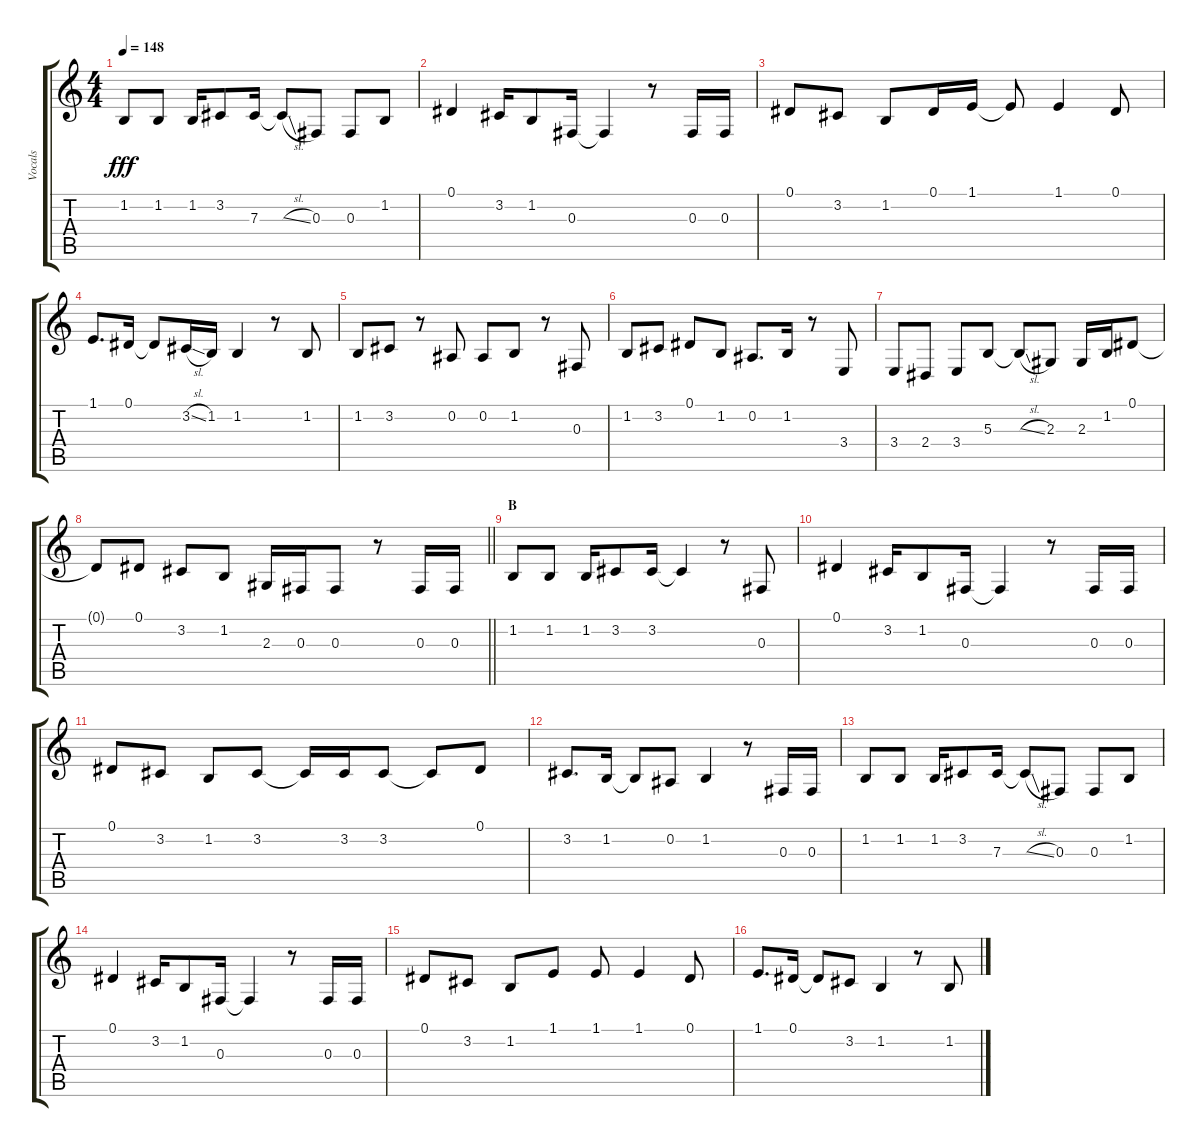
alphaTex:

\track ("Vocals" "Vocals") {instrument voiceoohs}
\staff {score tabs}
\tuning (Eb4 Bb3 Gb3 Db3 Ab2 Eb2) {hide}
\ts (4 4)
\tempo 148
\clef g2
\ks c
1.2.8{dy fff} 1.2.8 1.2.16 3.2.8 7.3.16 7.3{sl t}.8 0.3.8 0.3.8 1.2.8 |
0.1.4 3.2.16 1.2.8 0.3.16 0.3{t}.4 r.8 0.3.16 0.3.16 |
0.1.8 3.2.8 1.2.8 0.1.16 1.1.16 1.1{t}.8 1.1.4 0.1.8 |
1.1.8{d} 0.1.16 0.1{t}.8 3.2{sl}.16 1.2.16 1.2.4 r.8 1.2.8 |
1.2.8 3.2.8 r.8 0.2.8 0.2.8 1.2.8 r.8 0.3.8 |
1.2.8 3.2.8 0.1.8 1.2.8 0.2.8{d} 1.2.16 r.8 3.4.8 |
3.4.8 2.4.8 3.4.8 5.3.8 5.3{sl t}.8 2.3.8 2.3.16 1.2.16 0.1.8 |
\barLineRight lightlight
0.1{t}.8 0.1.8 3.2.8 1.2.8 2.3.16 0.3.16 0.3.8 r.8 0.3.16 0.3.16 |
\section ("" "B")
1.2.8 1.2.8 1.2.16 3.2.8 3.2.16 3.2{t}.4 r.8 0.3.8 |
0.1.4 3.2.16 1.2.8 0.3.16 0.3{t}.4 r.8 0.3.16 0.3.16 |
0.1.8 3.2.8 1.2.8 3.2.8 3.2{t}.16 3.2.16 3.2.8 3.2{t}.8 0.1.8 |
3.2.8{d} 1.2.16 1.2{t}.8 0.2.8 1.2.4 r.8 0.3.16 0.3.16 |
1.2.8 1.2.8 1.2.16 3.2.8 7.3.16 7.3{sl t}.8 0.3.8 0.3.8 1.2.8 |
0.1.4 3.2.16 1.2.8 0.3.16 0.3{t}.4 r.8 0.3.16 0.3.16 |
0.1.8 3.2.8 1.2.8 1.1.8 1.1.8 1.1.4 0.1.8 |
1.1.8{d} 0.1.16 0.1{t}.8 3.2.8 1.2.4 r.8 1.2.8
